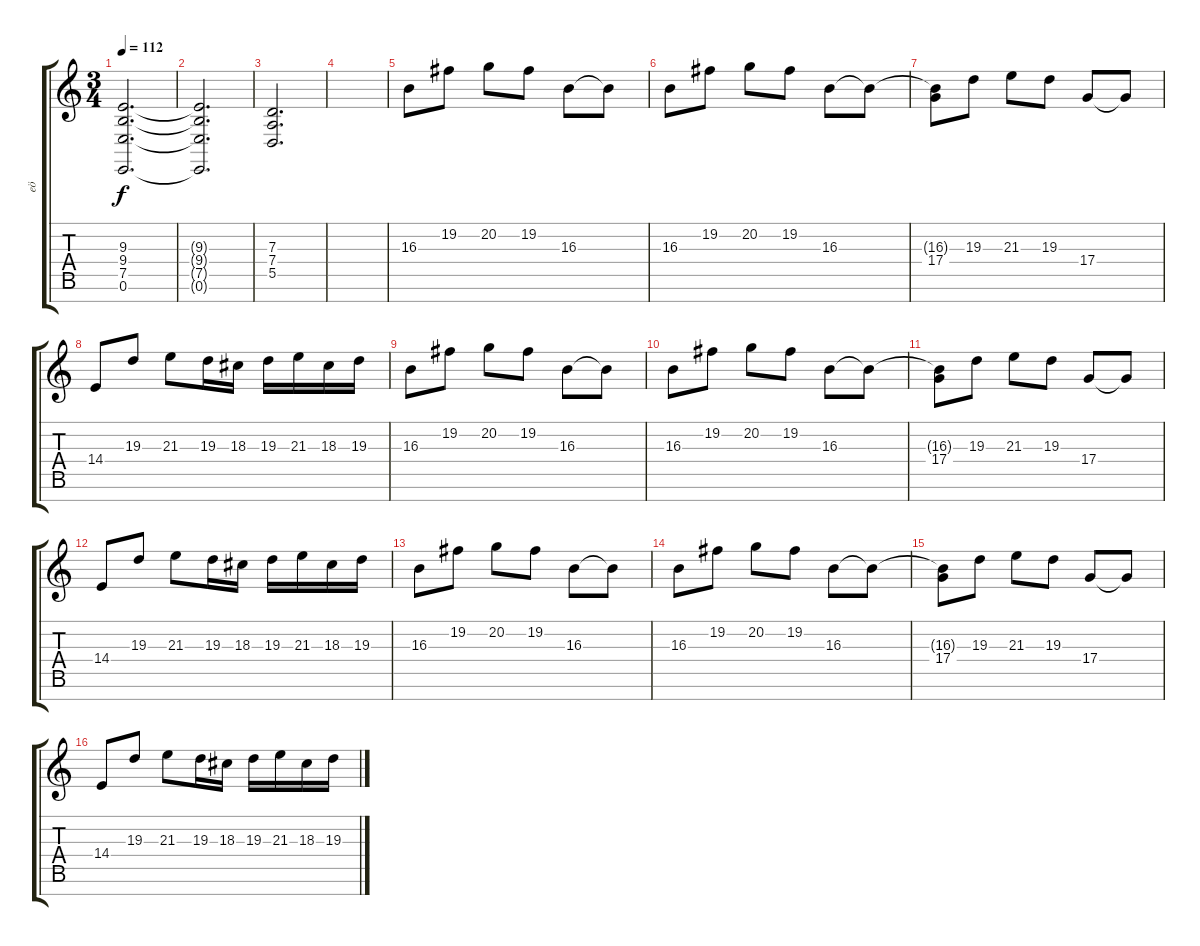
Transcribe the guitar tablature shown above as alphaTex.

\track ("eö" "eö") {instrument stringensemble1}
\staff {score tabs}
\tuning (E4 B3 G3 D3 A2 E2 B1) {hide}
\ts (3 4)
\tempo 112
\clef g2
\ks c
(9.3 9.4 7.5 0.6).2{d dy f} |
(9.3{t} 9.4{t} 7.5{t} 0.6{t}).2{d} |
(7.3 7.4 5.5).2{d} |
|
16.3.8 19.2.8 20.2.8 19.2.8 16.3.8 16.3{t}.8 |
16.3.8 19.2.8 20.2.8 19.2.8 16.3.8 16.3{t}.8 |
(16.3{t} 17.4).8 19.3.8 21.3.8 19.3.8 17.4.8 17.4{t}.8 |
14.4.8 19.3.8 21.3.8 19.3.16 18.3.16 19.3.16 21.3.16 18.3.16 19.3.16 |
16.3.8 19.2.8 20.2.8 19.2.8 16.3.8 16.3{t}.8 |
16.3.8 19.2.8 20.2.8 19.2.8 16.3.8 16.3{t}.8 |
(16.3{t} 17.4).8 19.3.8 21.3.8 19.3.8 17.4.8 17.4{t}.8 |
14.4.8 19.3.8 21.3.8 19.3.16 18.3.16 19.3.16 21.3.16 18.3.16 19.3.16 |
16.3.8 19.2.8 20.2.8 19.2.8 16.3.8 16.3{t}.8 |
16.3.8 19.2.8 20.2.8 19.2.8 16.3.8 16.3{t}.8 |
(16.3{t} 17.4).8 19.3.8 21.3.8 19.3.8 17.4.8 17.4{t}.8 |
14.4.8 19.3.8 21.3.8 19.3.16 18.3.16 19.3.16 21.3.16 18.3.16 19.3.16
